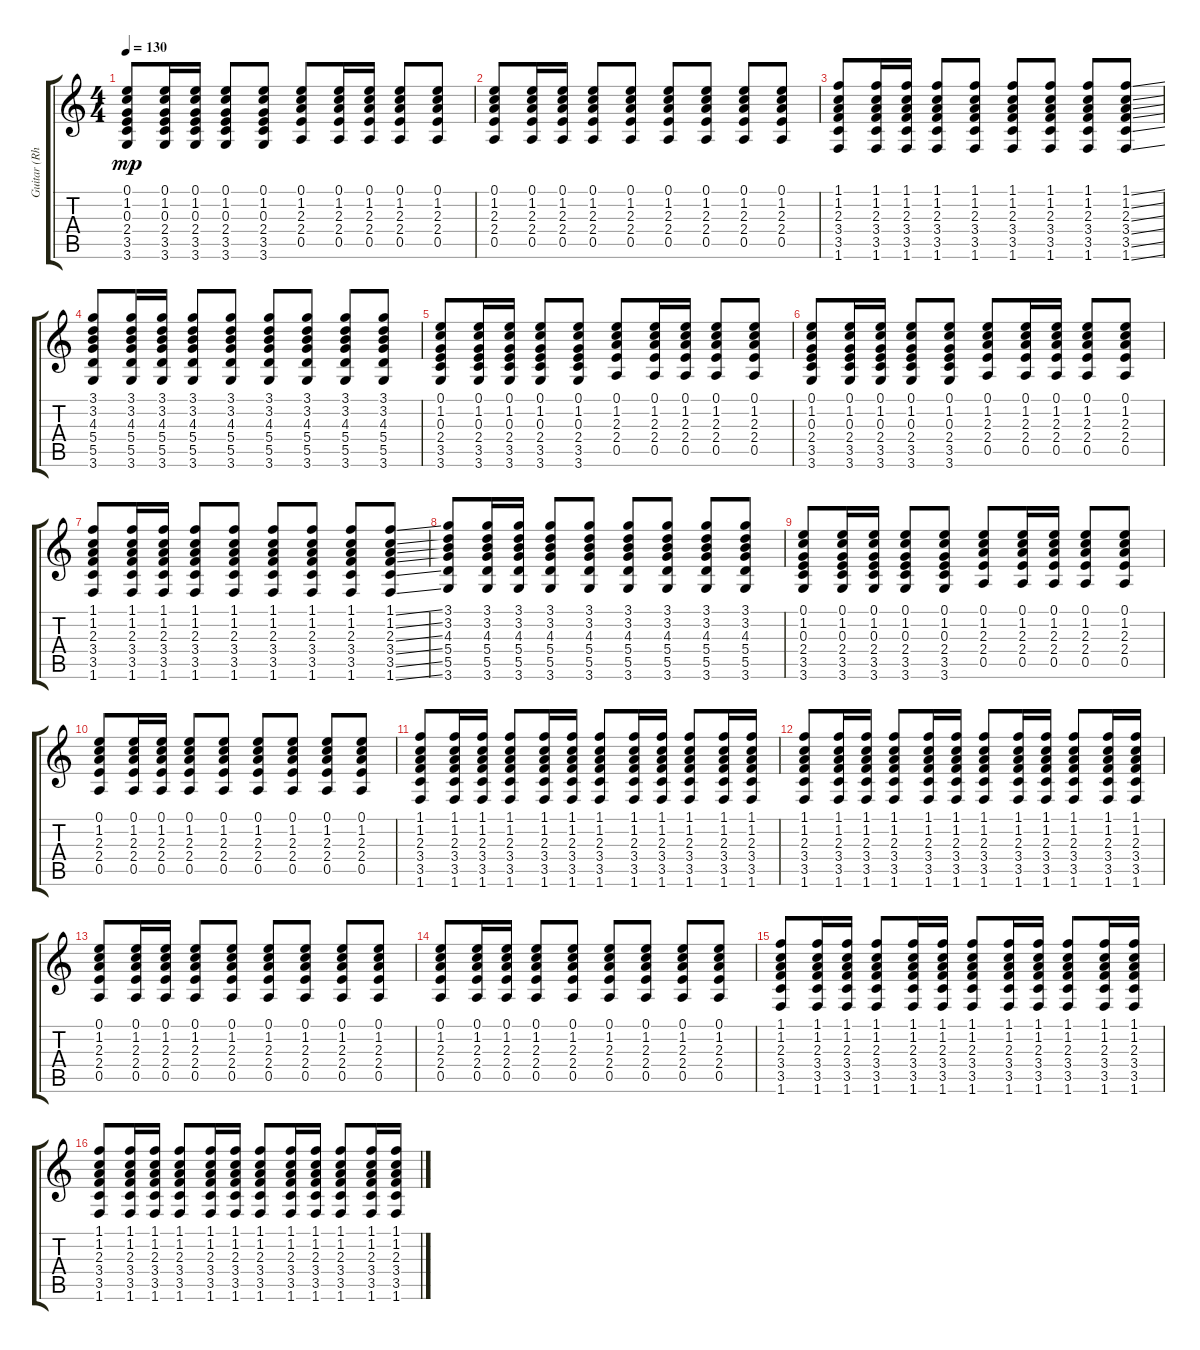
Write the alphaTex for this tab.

\track ("Guitar (Rhythm)" "Guitar (Rh") {instrument acousticguitarsteel}
\staff {score tabs}
\tuning (E4 B3 G3 D3 A2 E2) {hide}
\ts (4 4)
\tempo 130
\clef g2
\ks c
(0.1 1.2 0.3 2.4 3.5 3.6).8{dy mp} (0.1 1.2 0.3 2.4 3.5 3.6).16 (0.1 1.2 0.3 2.4 3.5 3.6).16 (0.1 1.2 0.3 2.4 3.5 3.6).8 (0.1 1.2 0.3 2.4 3.5 3.6).8 (0.1 1.2 2.3 2.4 0.5).8 (0.1 1.2 2.3 2.4 0.5).16 (0.1 1.2 2.3 2.4 0.5).16 (0.1 1.2 2.3 2.4 0.5).8 (0.1 1.2 2.3 2.4 0.5).8 |
(0.1 1.2 2.3 2.4 0.5).8 (0.1 1.2 2.3 2.4 0.5).16 (0.1 1.2 2.3 2.4 0.5).16 (0.1 1.2 2.3 2.4 0.5).8 (0.1 1.2 2.3 2.4 0.5).8 (0.1 1.2 2.3 2.4 0.5).8 (0.1 1.2 2.3 2.4 0.5).8 (0.1 1.2 2.3 2.4 0.5).8 (0.1 1.2 2.3 2.4 0.5).8 |
(1.1 1.2 2.3 3.4 3.5 1.6).8 (1.1 1.2 2.3 3.4 3.5 1.6).16 (1.1 1.2 2.3 3.4 3.5 1.6).16 (1.1 1.2 2.3 3.4 3.5 1.6).8 (1.1 1.2 2.3 3.4 3.5 1.6).8 (1.1 1.2 2.3 3.4 3.5 1.6).8 (1.1 1.2 2.3 3.4 3.5 1.6).8 (1.1 1.2 2.3 3.4 3.5 1.6).8 (1.1{ss} 1.2{ss} 2.3{ss} 3.4{ss} 3.5{ss} 1.6{ss}).8 |
(3.1 3.2 4.3 5.4 5.5 3.6).8 (3.1 3.2 4.3 5.4 5.5 3.6).16 (3.1 3.2 4.3 5.4 5.5 3.6).16 (3.1 3.2 4.3 5.4 5.5 3.6).8 (3.1 3.2 4.3 5.4 5.5 3.6).8 (3.1 3.2 4.3 5.4 5.5 3.6).8 (3.1 3.2 4.3 5.4 5.5 3.6).8 (3.1 3.2 4.3 5.4 5.5 3.6).8 (3.1 3.2 4.3 5.4 5.5 3.6).8 |
(0.1 1.2 0.3 2.4 3.5 3.6).8 (0.1 1.2 0.3 2.4 3.5 3.6).16 (0.1 1.2 0.3 2.4 3.5 3.6).16 (0.1 1.2 0.3 2.4 3.5 3.6).8 (0.1 1.2 0.3 2.4 3.5 3.6).8 (0.1 1.2 2.3 2.4 0.5).8 (0.1 1.2 2.3 2.4 0.5).16 (0.1 1.2 2.3 2.4 0.5).16 (0.1 1.2 2.3 2.4 0.5).8 (0.1 1.2 2.3 2.4 0.5).8 |
(0.1 1.2 0.3 2.4 3.5 3.6).8 (0.1 1.2 0.3 2.4 3.5 3.6).16 (0.1 1.2 0.3 2.4 3.5 3.6).16 (0.1 1.2 0.3 2.4 3.5 3.6).8 (0.1 1.2 0.3 2.4 3.5 3.6).8 (0.1 1.2 2.3 2.4 0.5).8 (0.1 1.2 2.3 2.4 0.5).16 (0.1 1.2 2.3 2.4 0.5).16 (0.1 1.2 2.3 2.4 0.5).8 (0.1 1.2 2.3 2.4 0.5).8 |
(1.1 1.2 2.3 3.4 3.5 1.6).8 (1.1 1.2 2.3 3.4 3.5 1.6).16 (1.1 1.2 2.3 3.4 3.5 1.6).16 (1.1 1.2 2.3 3.4 3.5 1.6).8 (1.1 1.2 2.3 3.4 3.5 1.6).8 (1.1 1.2 2.3 3.4 3.5 1.6).8 (1.1 1.2 2.3 3.4 3.5 1.6).8 (1.1 1.2 2.3 3.4 3.5 1.6).8 (1.1{ss} 1.2{ss} 2.3{ss} 3.4{ss} 3.5{ss} 1.6{ss}).8 |
(3.1 3.2 4.3 5.4 5.5 3.6).8 (3.1 3.2 4.3 5.4 5.5 3.6).16 (3.1 3.2 4.3 5.4 5.5 3.6).16 (3.1 3.2 4.3 5.4 5.5 3.6).8 (3.1 3.2 4.3 5.4 5.5 3.6).8 (3.1 3.2 4.3 5.4 5.5 3.6).8 (3.1 3.2 4.3 5.4 5.5 3.6).8 (3.1 3.2 4.3 5.4 5.5 3.6).8 (3.1 3.2 4.3 5.4 5.5 3.6).8 |
(0.1 1.2 0.3 2.4 3.5 3.6).8 (0.1 1.2 0.3 2.4 3.5 3.6).16 (0.1 1.2 0.3 2.4 3.5 3.6).16 (0.1 1.2 0.3 2.4 3.5 3.6).8 (0.1 1.2 0.3 2.4 3.5 3.6).8 (0.1 1.2 2.3 2.4 0.5).8 (0.1 1.2 2.3 2.4 0.5).16 (0.1 1.2 2.3 2.4 0.5).16 (0.1 1.2 2.3 2.4 0.5).8 (0.1 1.2 2.3 2.4 0.5).8 |
(0.1 1.2 2.3 2.4 0.5).8 (0.1 1.2 2.3 2.4 0.5).16 (0.1 1.2 2.3 2.4 0.5).16 (0.1 1.2 2.3 2.4 0.5).8 (0.1 1.2 2.3 2.4 0.5).8 (0.1 1.2 2.3 2.4 0.5).8 (0.1 1.2 2.3 2.4 0.5).8 (0.1 1.2 2.3 2.4 0.5).8 (0.1 1.2 2.3 2.4 0.5).8 |
(1.1 1.2 2.3 3.4 3.5 1.6).8 (1.1 1.2 2.3 3.4 3.5 1.6).16 (1.1 1.2 2.3 3.4 3.5 1.6).16 (1.1 1.2 2.3 3.4 3.5 1.6).8 (1.1 1.2 2.3 3.4 3.5 1.6).16 (1.1 1.2 2.3 3.4 3.5 1.6).16 (1.1 1.2 2.3 3.4 3.5 1.6).8 (1.1 1.2 2.3 3.4 3.5 1.6).16 (1.1 1.2 2.3 3.4 3.5 1.6).16 (1.1 1.2 2.3 3.4 3.5 1.6).8 (1.1 1.2 2.3 3.4 3.5 1.6).16 (1.1 1.2 2.3 3.4 3.5 1.6).16 |
(1.1 1.2 2.3 3.4 3.5 1.6).8 (1.1 1.2 2.3 3.4 3.5 1.6).16 (1.1 1.2 2.3 3.4 3.5 1.6).16 (1.1 1.2 2.3 3.4 3.5 1.6).8 (1.1 1.2 2.3 3.4 3.5 1.6).16 (1.1 1.2 2.3 3.4 3.5 1.6).16 (1.1 1.2 2.3 3.4 3.5 1.6).8 (1.1 1.2 2.3 3.4 3.5 1.6).16 (1.1 1.2 2.3 3.4 3.5 1.6).16 (1.1 1.2 2.3 3.4 3.5 1.6).8 (1.1 1.2 2.3 3.4 3.5 1.6).16 (1.1 1.2 2.3 3.4 3.5 1.6).16 |
(0.1 1.2 2.3 2.4 0.5).8 (0.1 1.2 2.3 2.4 0.5).16 (0.1 1.2 2.3 2.4 0.5).16 (0.1 1.2 2.3 2.4 0.5).8 (0.1 1.2 2.3 2.4 0.5).8 (0.1 1.2 2.3 2.4 0.5).8 (0.1 1.2 2.3 2.4 0.5).8 (0.1 1.2 2.3 2.4 0.5).8 (0.1 1.2 2.3 2.4 0.5).8 |
(0.1 1.2 2.3 2.4 0.5).8 (0.1 1.2 2.3 2.4 0.5).16 (0.1 1.2 2.3 2.4 0.5).16 (0.1 1.2 2.3 2.4 0.5).8 (0.1 1.2 2.3 2.4 0.5).8 (0.1 1.2 2.3 2.4 0.5).8 (0.1 1.2 2.3 2.4 0.5).8 (0.1 1.2 2.3 2.4 0.5).8 (0.1 1.2 2.3 2.4 0.5).8 |
(1.1 1.2 2.3 3.4 3.5 1.6).8 (1.1 1.2 2.3 3.4 3.5 1.6).16 (1.1 1.2 2.3 3.4 3.5 1.6).16 (1.1 1.2 2.3 3.4 3.5 1.6).8 (1.1 1.2 2.3 3.4 3.5 1.6).16 (1.1 1.2 2.3 3.4 3.5 1.6).16 (1.1 1.2 2.3 3.4 3.5 1.6).8 (1.1 1.2 2.3 3.4 3.5 1.6).16 (1.1 1.2 2.3 3.4 3.5 1.6).16 (1.1 1.2 2.3 3.4 3.5 1.6).8 (1.1 1.2 2.3 3.4 3.5 1.6).16 (1.1 1.2 2.3 3.4 3.5 1.6).16 |
(1.1 1.2 2.3 3.4 3.5 1.6).8 (1.1 1.2 2.3 3.4 3.5 1.6).16 (1.1 1.2 2.3 3.4 3.5 1.6).16 (1.1 1.2 2.3 3.4 3.5 1.6).8 (1.1 1.2 2.3 3.4 3.5 1.6).16 (1.1 1.2 2.3 3.4 3.5 1.6).16 (1.1 1.2 2.3 3.4 3.5 1.6).8 (1.1 1.2 2.3 3.4 3.5 1.6).16 (1.1 1.2 2.3 3.4 3.5 1.6).16 (1.1 1.2 2.3 3.4 3.5 1.6).8 (1.1 1.2 2.3 3.4 3.5 1.6).16 (1.1 1.2 2.3 3.4 3.5 1.6).16
